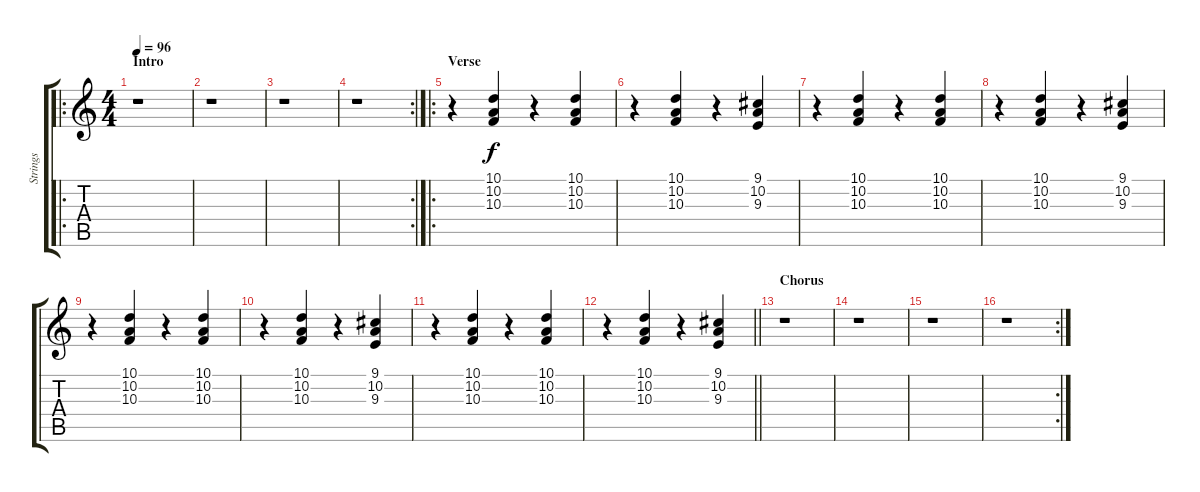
\track ("Strings" "Strings") {instrument pizzicatostrings}
\staff {score tabs}
\tuning (E4 B3 G3 D3 A2 E2) {hide}
\ro
\ts (4 4)
\section ("" "Intro")
\tempo 96
\clef g2
\ks c
r.1{dy f instrument pizzicatostrings} |
r.1 |
r.1 |
\rc 2
r.1 |
\ro
\section ("" "Verse")
r.4 (10.1 10.2 10.3).4 r.4 (10.1 10.2 10.3).4 |
r.4 (10.1 10.2 10.3).4 r.4 (9.1 10.2 9.3).4 |
r.4 (10.1 10.2 10.3).4 r.4 (10.1 10.2 10.3).4 |
r.4 (10.1 10.2 10.3).4 r.4 (9.1 10.2 9.3).4 |
r.4 (10.1 10.2 10.3).4 r.4 (10.1 10.2 10.3).4 |
r.4 (10.1 10.2 10.3).4 r.4 (9.1 10.2 9.3).4 |
r.4 (10.1 10.2 10.3).4 r.4 (10.1 10.2 10.3).4 |
\barLineRight lightlight
r.4 (10.1 10.2 10.3).4 r.4 (9.1 10.2 9.3).4 |
\section ("" "Chorus")
r.1 |
r.1 |
r.1 |
\rc 2
r.1
